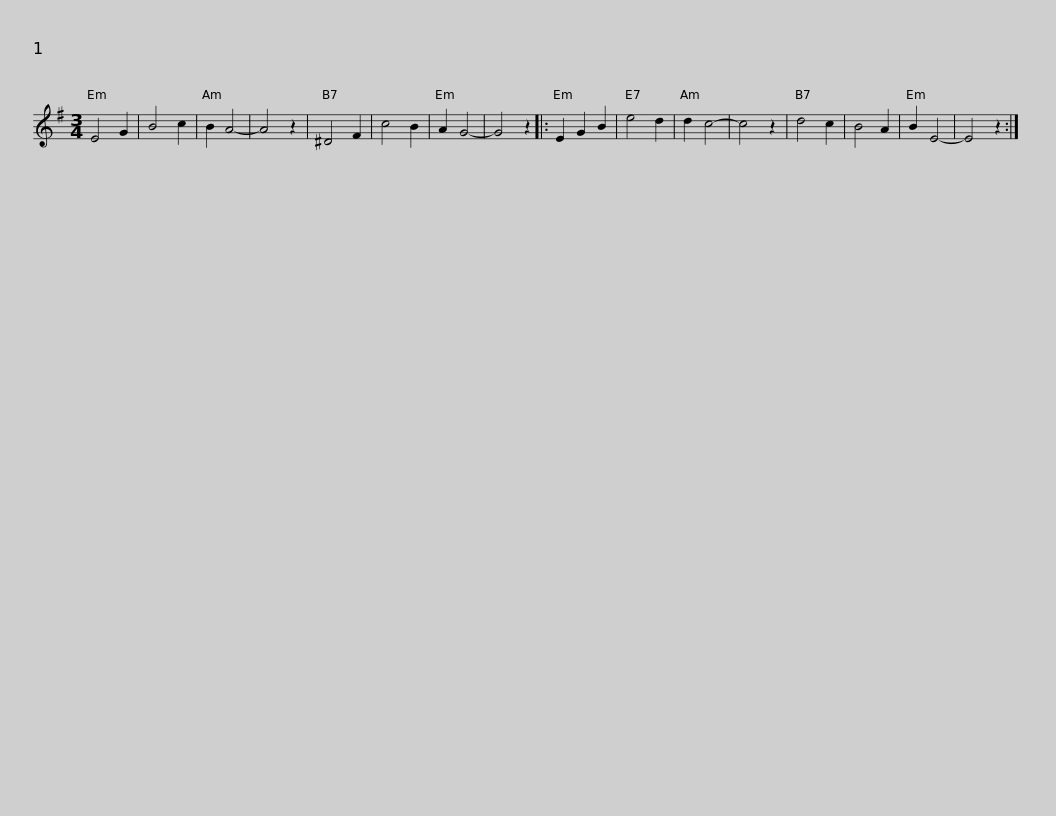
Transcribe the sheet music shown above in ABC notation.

X:1
L:1/8
M:3/4
I:linebreak $
K:Emin
V:1 treble
V:1
 E4 G2 | B4 c2 | B2 A4- | A4 z2 | ^D4 F2 | %5
 c4 B2 | A2 G4- | G4 z2 |: E2 G2 B2 | e4 d2 | %10
 d2 c4- | c4 z2 | d4 c2 | B4 A2 | B2 E4- |$ %15
 E4 z2 :| %16
